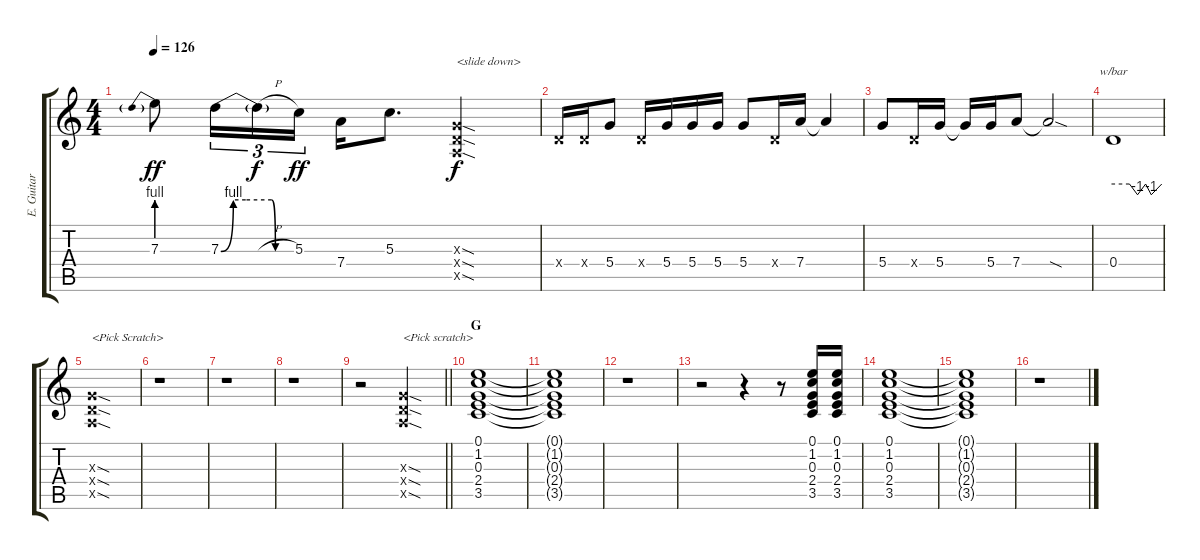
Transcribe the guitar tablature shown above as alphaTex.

\track ("E. Guitar I" "E. Guitar ") {instrument overdrivenguitar}
\staff {score tabs}
\tuning (E4 B3 G3 D3 A2 E2) {hide}
\ts (4 4)
\tempo 126
\clef g2
\ks c
7.3{be (prebend 0 4 60 4)}.8{dy ff} 7.3{be (custom 0 0 10 4 20 4 41 4 44 0 60 0)}.16{tu (3 2)} 7.3{h t}.16{tu (3 2) dy f} 5.3.16{tu (3 2) dy ff} 7.4.16 5.3.8{d} (0.3{sod x} 0.4{sod x} 0.5{sod x}).2{txt "<slide down>" dy f} |
0.4{x}.16 0.4{x}.16 5.4.8 0.4{x}.16 5.4.16 5.4.16 5.4.16 5.4.8 0.4{x}.16 7.4.16 7.4{t}.4 |
5.4.8 0.4{x}.16 5.4.16 5.4{t}.16 5.4.16 7.4.8 7.4{sod t}.2 |
0.4.1{tbe (custom default 0 0 20 0 30 -4 40 0 47 -4 60 0)} |
(0.3{sod x} 0.4{sod x} 0.5{sod x}).1{txt "<Pick Scratch>"} |
r.1 |
r.1 |
r.1 |
\barLineRight lightlight
r.2 (0.3{sod x} 0.4{sod x} 0.5{sod x}).2{txt "<Pick scratch>"} |
\section ("" "G")
(0.1 1.2 0.3 2.4 3.5).1 |
(0.1{t} 1.2{t} 0.3{t} 2.4{t} 3.5{t}).1 |
r.1 |
r.2 r.4 r.8 (0.1 1.2 0.3 2.4 3.5).16 (0.1 1.2 0.3 2.4 3.5).16 |
(0.1 1.2 0.3 2.4 3.5).1 |
(0.1{t} 1.2{t} 0.3{t} 2.4{t} 3.5{t}).1 |
r.1
